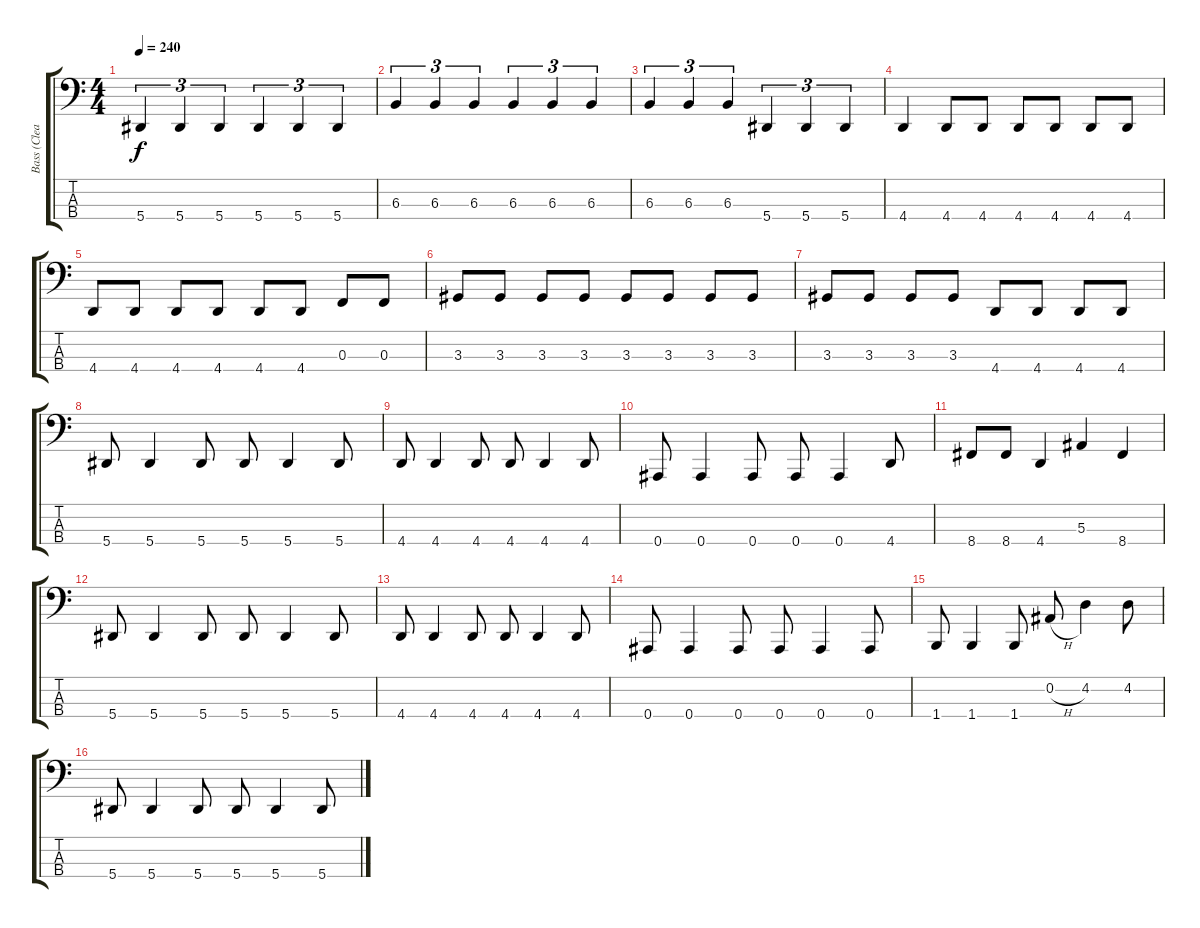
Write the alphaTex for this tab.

\track ("Bass (Clean)" "Bass (Clea") {instrument electricbasspick}
\staff {score tabs}
\tuning (Eb2 Bb1 F1 Bb0) {hide}
\ts (4 4)
\tempo 240
\clef f4
\ks c
5.4.4{tu (3 2) dy f} 5.4.4{tu (3 2)} 5.4.4{tu (3 2)} 5.4.4{tu (3 2)} 5.4.4{tu (3 2)} 5.4.4{tu (3 2)} |
6.3.4{tu (3 2)} 6.3.4{tu (3 2)} 6.3.4{tu (3 2)} 6.3.4{tu (3 2)} 6.3.4{tu (3 2)} 6.3.4{tu (3 2)} |
6.3.4{tu (3 2)} 6.3.4{tu (3 2)} 6.3.4{tu (3 2)} 5.4.4{tu (3 2)} 5.4.4{tu (3 2)} 5.4.4{tu (3 2)} |
4.4.4 4.4.8 4.4.8 4.4.8 4.4.8 4.4.8 4.4.8 |
4.4.8 4.4.8 4.4.8 4.4.8 4.4.8 4.4.8 0.3.8 0.3.8 |
3.3.8 3.3.8 3.3.8 3.3.8 3.3.8 3.3.8 3.3.8 3.3.8 |
3.3.8 3.3.8 3.3.8 3.3.8 4.4.8 4.4.8 4.4.8 4.4.8 |
5.4.8 5.4.4 5.4.8 5.4.8 5.4.4 5.4.8 |
4.4.8 4.4.4 4.4.8 4.4.8 4.4.4 4.4.8 |
0.4.8 0.4.4 0.4.8 0.4.8 0.4.4 4.4.8 |
8.4.8 8.4.8 4.4.4 5.3.4 8.4.4 |
5.4.8 5.4.4 5.4.8 5.4.8 5.4.4 5.4.8 |
4.4.8 4.4.4 4.4.8 4.4.8 4.4.4 4.4.8 |
0.4.8 0.4.4 0.4.8 0.4.8 0.4.4 0.4.8 |
1.4.8 1.4.4 1.4.8 0.2{h}.8 4.2.4 4.2.8 |
5.4.8 5.4.4 5.4.8 5.4.8 5.4.4 5.4.8
